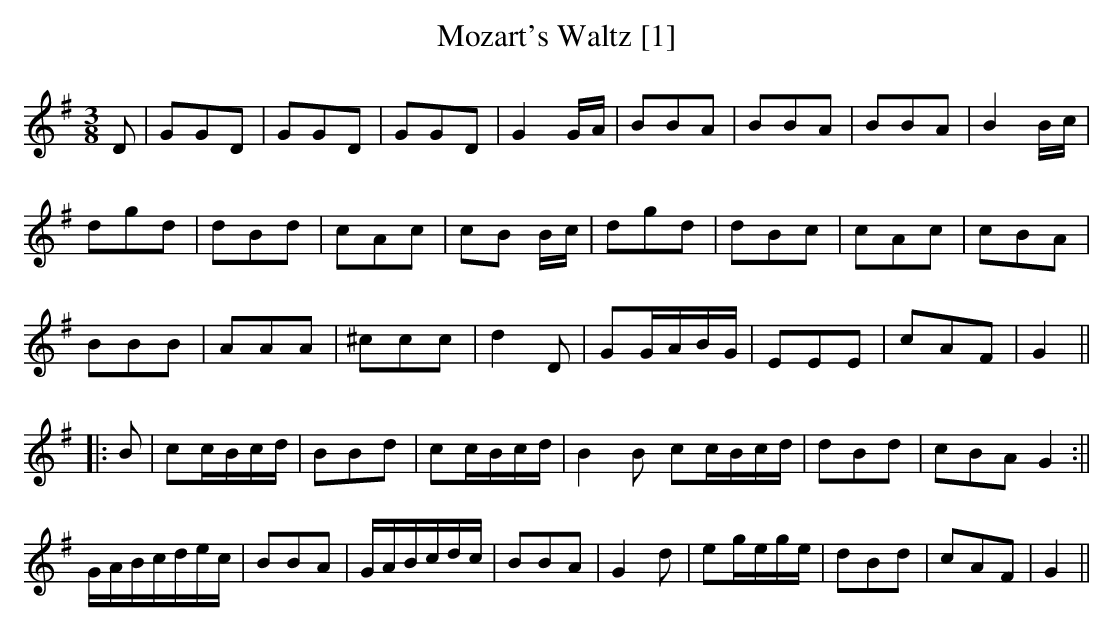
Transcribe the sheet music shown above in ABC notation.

X:1
T:Mozart's Waltz [1]
M:3/8
L:1/8
K:G
D|GGD|GGD|GGD|G2 G/A/|BBA |BBA|BBA |B2B/c/|
dgd|dBd|cAc|cB B/c/|dgd|dBc|cAc|cBA|
BBB|AAA|^ccc|d2D|GG/A/B/G/|EEE|cAF|G2||
|:B|cc/B/c/d/|BBd|cc/B/c/d/|B2B cc/B/c/d/|dBd|cBA G2:||
G/A/B/c/d/e/c/|BBA|G/A/B/c/d/c/|BBA|G2d|eg/e/g/e/|dBd|cAF|G2||
